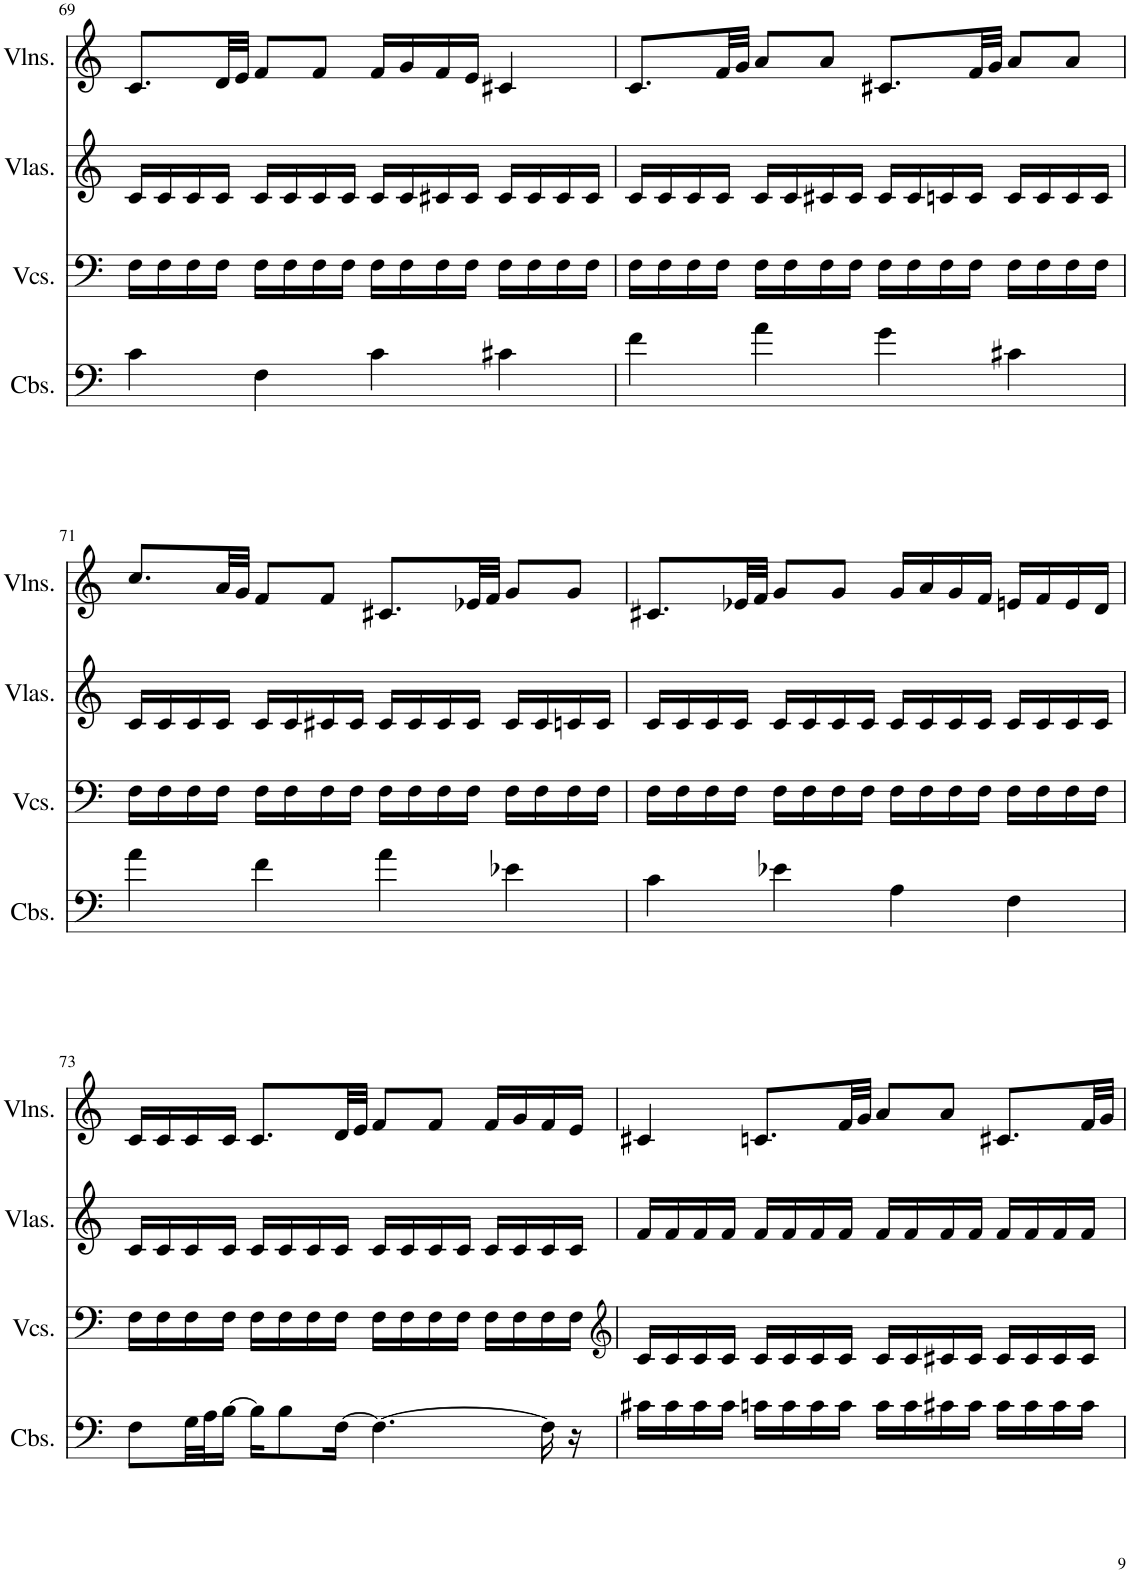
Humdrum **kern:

**kern	**kern	**kern	**kern
*part4	*part3	*part2	*part1
*staff4	*staff3	*staff2	*staff1
*I"Contrabasses	*I"Violoncellos	*I"Violas	*I"Violins
*I'Cbs.	*I'Vcs.	*I'Vlas.	*I'Vlns.
!!LO:PB:g=z
*clefF4	*clefF4	*clefG2	*clefG2
*Trd7c12	*	*	*
*k[]	*k[]	*k[]	*k[]
*M4/4	*M4/4	*M4/4	*M4/4
=69	=69	=69	=69
4c\	16F\LL	16c/LL	8.c/L
.	16F\	16c/	.
.	16F\	16c/	.
.	16F\JJ	16c/JJ	32d/LL
.	.	.	32e/JJJ
4F\	16F\LL	16c/LL	8f/L
.	16F\	16c/	.
.	16F\	16c/	8f/J
.	16F\JJ	16c/JJ	.
4c\	16F\LL	16c/LL	16f/LL
.	16F\	16c/	16g/
.	16F\	16c#X/	16f/
.	16F\JJ	16c#/JJ	16e/JJ
4c#X\	16F\LL	16c#/LL	4c#X/
.	16F\	16c#/	.
.	16F\	16c#/	.
.	16F\JJ	16c#/JJ	.
=70	=70	=70	=70
4f\	16F\LL	16c/LL	8.c/L
.	16F\	16c/	.
.	16F\	16c/	.
.	16F\JJ	16c/JJ	32f/LL
.	.	.	32g/JJJ
4a\	16F\LL	16c/LL	8a/L
.	16F\	16c/	.
.	16F\	16c#X/	8a/J
.	16F\JJ	16c#/JJ	.
4g\	16F\LL	16c#/LL	8.c#X/L
.	16F\	16c#/	.
.	16F\	16cn/	.
.	16F\JJ	16c/JJ	32f/LL
.	.	.	32g/JJJ
4c#X\	16F\LL	16c/LL	8a/L
.	16F\	16c/	.
.	16F\	16c/	8a/J
.	16F\JJ	16c/JJ	.
!!LO:LB:g=z
=71	=71	=71	=71
4a\	16F\LL	16c/LL	8.cc/L
.	16F\	16c/	.
.	16F\	16c/	.
.	16F\JJ	16c/JJ	32a/LL
.	.	.	32g/JJJ
4f\	16F\LL	16c/LL	8f/L
.	16F\	16c/	.
.	16F\	16c#X/	8f/J
.	16F\JJ	16c#/JJ	.
4a\	16F\LL	16c#/LL	8.c#X/L
.	16F\	16c#/	.
.	16F\	16c#/	.
.	16F\JJ	16c#/JJ	32e-X/LL
.	.	.	32f/JJJ
4e-X\	16F\LL	16c#/LL	8g/L
.	16F\	16c#/	.
.	16F\	16cn/	8g/J
.	16F\JJ	16c/JJ	.
=72	=72	=72	=72
4c\	16F\LL	16c/LL	8.c#X/L
.	16F\	16c/	.
.	16F\	16c/	.
.	16F\JJ	16c/JJ	32e-X/LL
.	.	.	32f/JJJ
4e-X\	16F\LL	16c/LL	8g/L
.	16F\	16c/	.
.	16F\	16c/	8g/J
.	16F\JJ	16c/JJ	.
4A\	16F\LL	16c/LL	16g/LL
.	16F\	16c/	16a/
.	16F\	16c/	16g/
.	16F\JJ	16c/JJ	16f/JJ
4F\	16F\LL	16c/LL	16en/LL
.	16F\	16c/	16f/
.	16F\	16c/	16e/
.	16F\JJ	16c/JJ	16d/JJ
!!LO:LB:g=z
=73	=73	=73	=73
8F\L	16F\LL	16c/LL	16c/LL
.	16F\	16c/	16c/
32G\LL	16F\	16c/	16c/
32A\J	.	.	.
[16B\JJ	16F\JJ	16c/JJ	16c/JJ
16B\KL]	16F\LL	16c/LL	8.c/L
8B\	16F\	16c/	.
.	16F\	16c/	.
[16F\Jk	16F\JJ	16c/JJ	32d/LL
.	.	.	32e/JJJ
4.F\_	16F\LL	16c/LL	8f/L
.	16F\	16c/	.
.	16F\	16c/	8f/J
.	16F\JJ	16c/JJ	.
.	16F\LL	16c/LL	16f/LL
.	16F\	16c/	16g/
16F\]	16F\	16c/	16f/
16r	16F\JJ	16c/JJ	16e/JJ
=74	=74	=74	=74
*	*clefG2	*	*
16c#X\LL	16c/LL	16f/LL	4c#X/
16c#\	16c/	16f/	.
16c#\	16c/	16f/	.
16c#\JJ	16c/JJ	16f/JJ	.
16cn\LL	16c/LL	16f/LL	8.cn/L
16c\	16c/	16f/	.
16c\	16c/	16f/	.
16c\JJ	16c/JJ	16f/JJ	32f/LL
.	.	.	32g/JJJ
16c\LL	16c/LL	16f/LL	8a/L
16c\	16c/	16f/	.
16c#X\	16c#X/	16f/	8a/J
16c#\JJ	16c#/JJ	16f/JJ	.
16c#\LL	16c#/LL	16f/LL	8.c#X/L
16c#\	16c#/	16f/	.
16c#\	16c#/	16f/	.
16c#\JJ	16c#/JJ	16f/JJ	32f/LL
.	.	.	32g/JJJ
=	=	=	=
*-	*-	*-	*-
